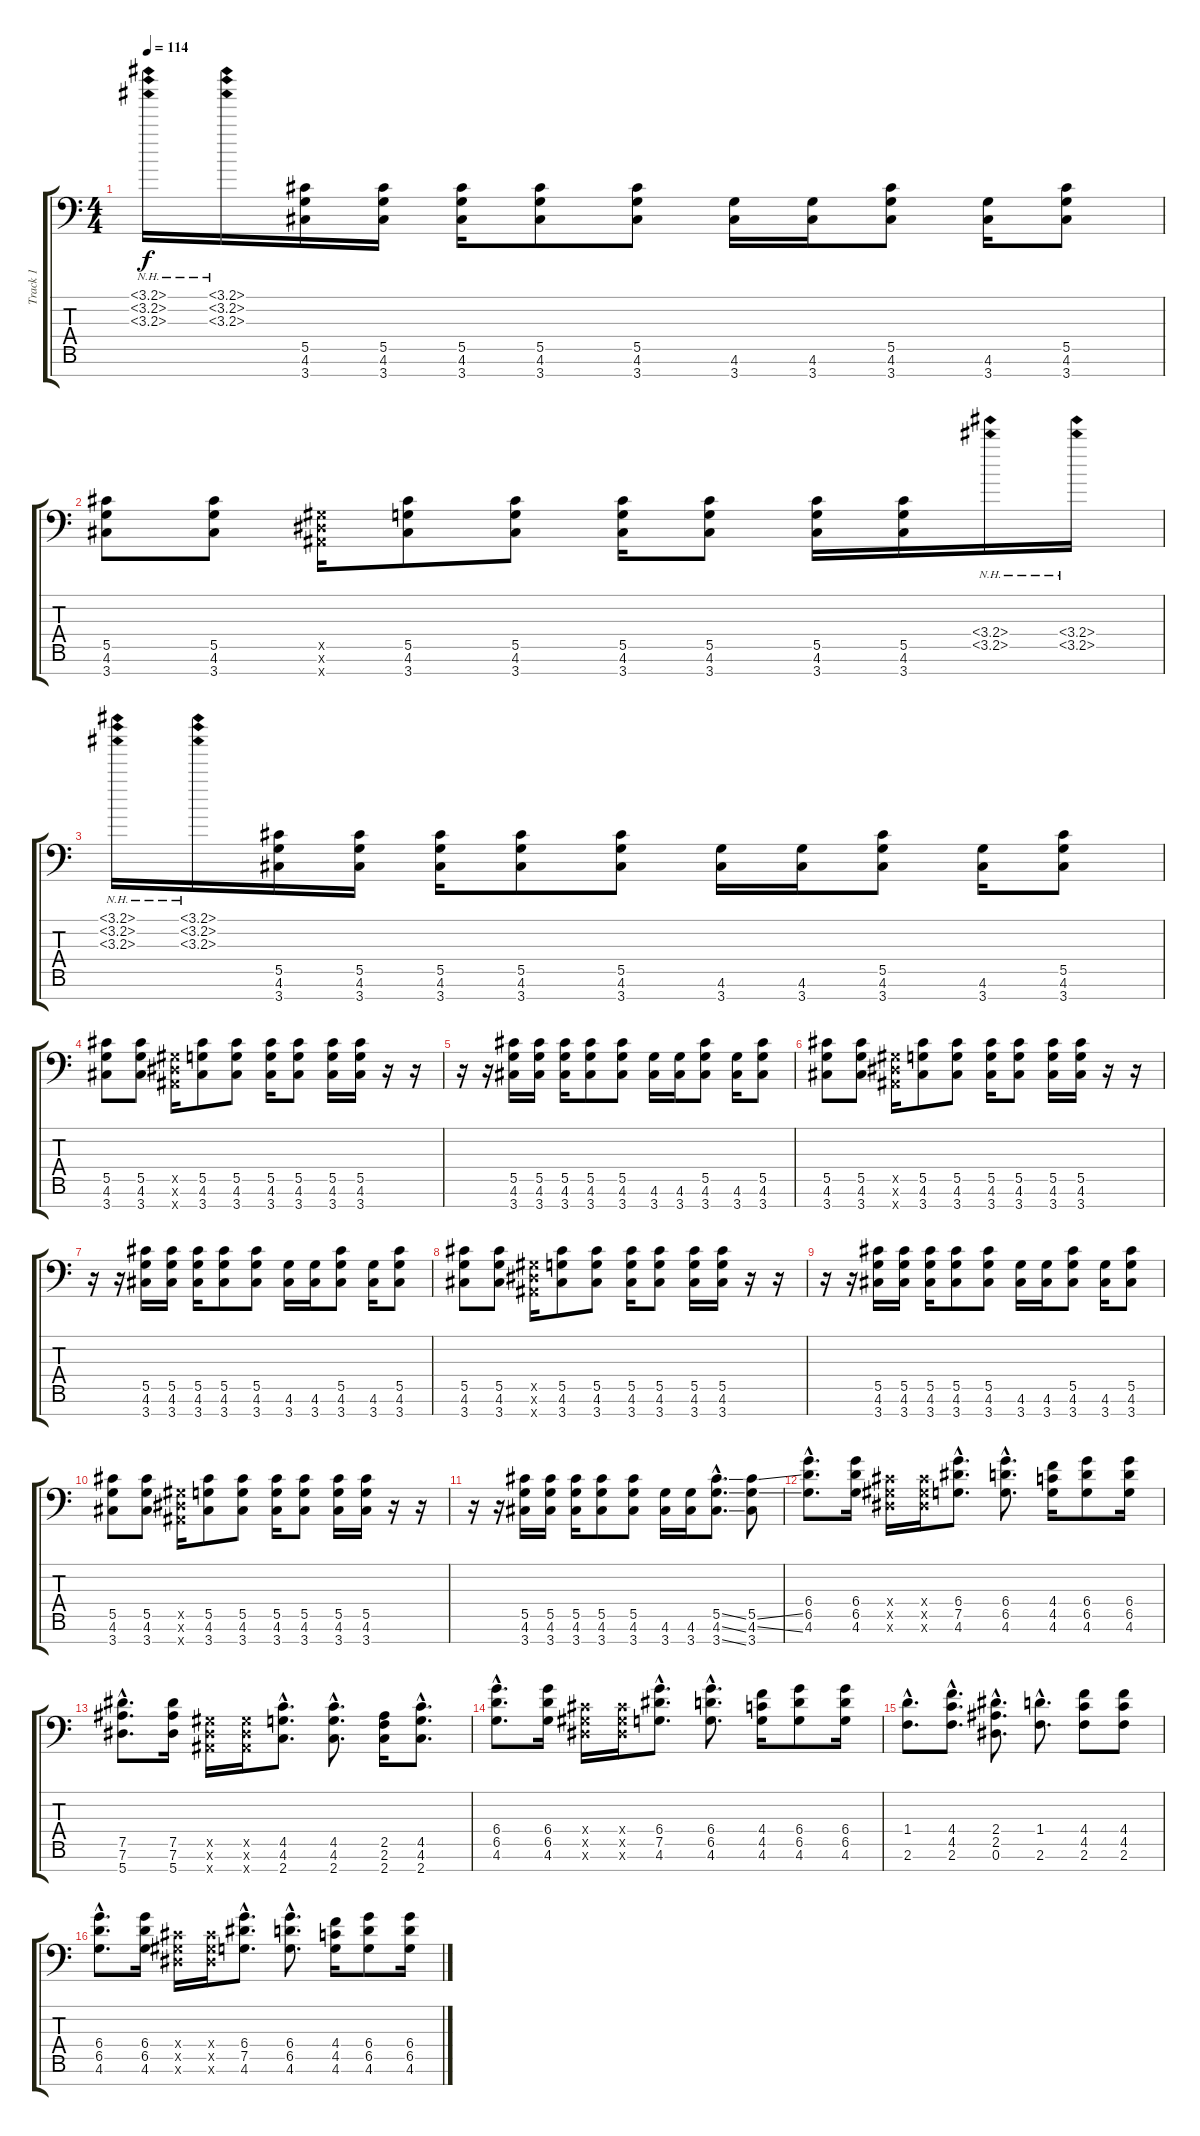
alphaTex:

\track ("Track 1" "Track 1") {instrument distortionguitar}
\staff {score tabs}
\tuning (Eb4 Bb3 Gb3 Db3 Ab2 Eb2 Bb1) {hide}
\ts (4 4)
\tempo 114
\clef f4
\ks c
(3.1{nh} 3.2{nh} 3.3{nh}).16{dy f} (3.1{nh} 3.2{nh} 3.3{nh}).16 (5.5 4.6 3.7).16 (5.5 4.6 3.7).16 (5.5 4.6 3.7).16 (5.5 4.6 3.7).8 (5.5 4.6 3.7).8 (4.6 3.7).16 (4.6 3.7).16 (5.5 4.6 3.7).8 (4.6 3.7).16 (5.5 4.6 3.7).8 |
(5.5 4.6 3.7).8 (5.5 4.6 3.7).8 (0.5{x} 0.6{x} 0.7{x}).16 (5.5 4.6 3.7).8 (5.5 4.6 3.7).8 (5.5 4.6 3.7).16 (5.5 4.6 3.7).8 (5.5 4.6 3.7).16 (5.5 4.6 3.7).16 (3.4{nh} 3.5{nh}).16 (3.4{nh} 3.5{nh}).16 |
(3.1{nh} 3.2{nh} 3.3{nh}).16 (3.1{nh} 3.2{nh} 3.3{nh}).16 (5.5 4.6 3.7).16 (5.5 4.6 3.7).16 (5.5 4.6 3.7).16 (5.5 4.6 3.7).8 (5.5 4.6 3.7).8 (4.6 3.7).16 (4.6 3.7).16 (5.5 4.6 3.7).8 (4.6 3.7).16 (5.5 4.6 3.7).8 |
(5.5 4.6 3.7).8 (5.5 4.6 3.7).8 (0.5{x} 0.6{x} 0.7{x}).16 (5.5 4.6 3.7).8 (5.5 4.6 3.7).8 (5.5 4.6 3.7).16 (5.5 4.6 3.7).8 (5.5 4.6 3.7).16 (5.5 4.6 3.7).16 r.16 r.16 |
r.16 r.16 (5.5 4.6 3.7).16 (5.5 4.6 3.7).16 (5.5 4.6 3.7).16 (5.5 4.6 3.7).8 (5.5 4.6 3.7).8 (4.6 3.7).16 (4.6 3.7).16 (5.5 4.6 3.7).8 (4.6 3.7).16 (5.5 4.6 3.7).8 |
(5.5 4.6 3.7).8 (5.5 4.6 3.7).8 (0.5{x} 0.6{x} 0.7{x}).16 (5.5 4.6 3.7).8 (5.5 4.6 3.7).8 (5.5 4.6 3.7).16 (5.5 4.6 3.7).8 (5.5 4.6 3.7).16 (5.5 4.6 3.7).16 r.16 r.16 |
r.16 r.16 (5.5 4.6 3.7).16 (5.5 4.6 3.7).16 (5.5 4.6 3.7).16 (5.5 4.6 3.7).8 (5.5 4.6 3.7).8 (4.6 3.7).16 (4.6 3.7).16 (5.5 4.6 3.7).8 (4.6 3.7).16 (5.5 4.6 3.7).8 |
(5.5 4.6 3.7).8 (5.5 4.6 3.7).8 (0.5{x} 0.6{x} 0.7{x}).16 (5.5 4.6 3.7).8 (5.5 4.6 3.7).8 (5.5 4.6 3.7).16 (5.5 4.6 3.7).8 (5.5 4.6 3.7).16 (5.5 4.6 3.7).16 r.16 r.16 |
r.16 r.16 (5.5 4.6 3.7).16 (5.5 4.6 3.7).16 (5.5 4.6 3.7).16 (5.5 4.6 3.7).8 (5.5 4.6 3.7).8 (4.6 3.7).16 (4.6 3.7).16 (5.5 4.6 3.7).8 (4.6 3.7).16 (5.5 4.6 3.7).8 |
(5.5 4.6 3.7).8 (5.5 4.6 3.7).8 (0.5{x} 0.6{x} 0.7{x}).16 (5.5 4.6 3.7).8 (5.5 4.6 3.7).8 (5.5 4.6 3.7).16 (5.5 4.6 3.7).8 (5.5 4.6 3.7).16 (5.5 4.6 3.7).16 r.16 r.16 |
r.16 r.16 (5.5 4.6 3.7).16 (5.5 4.6 3.7).16 (5.5 4.6 3.7).16 (5.5 4.6 3.7).8 (5.5 4.6 3.7).8 (4.6 3.7).16 (4.6 3.7).16 (5.5{ss hac} 4.6{ss hac} 3.7{ss hac}).8{d} (5.5{ss} 4.6{ss} 3.7).8 |
(6.4{hac} 6.5{hac} 4.6{hac}).8{d} (6.4 6.5 4.6).16 (0.4{x} 0.5{x} 0.6{x}).16 (0.4{x} 0.5{x} 0.6{x}).16 (6.4{hac} 7.5{hac} 4.6{hac}).8{d} (6.4{hac} 6.5{hac} 4.6{hac}).8{d} (4.4 4.5 4.6).16 (6.4 6.5 4.6).8 (6.4 6.5 4.6).16 |
(7.5{hac} 7.6{hac} 5.7{hac}).8{d} (7.5 7.6 5.7).16 (0.5{x} 0.6{x} 0.7{x}).16 (0.5{x} 0.6{x} 0.7{x}).16 (4.5{hac} 4.6{hac} 2.7{hac}).8{d} (4.5{hac} 4.6{hac} 2.7{hac}).8{d} (2.5 2.6 2.7).16 (4.5{hac} 4.6{hac} 2.7{hac}).8{d} |
(6.4{hac} 6.5{hac} 4.6{hac}).8{d} (6.4 6.5 4.6).16 (0.4{x} 0.5{x} 0.6{x}).16 (0.4{x} 0.5{x} 0.6{x}).16 (6.4{hac} 7.5{hac} 4.6{hac}).8{d} (6.4{hac} 6.5{hac} 4.6{hac}).8{d} (4.4 4.5 4.6).16 (6.4 6.5 4.6).8 (6.4 6.5 4.6).16 |
(1.4{hac} 2.6{hac}).8{d} (4.4{hac} 4.5{hac} 2.6{hac}).8{d} (2.4{hac} 2.5{hac} 0.6{hac}).8{d} (1.4{hac} 2.6{hac}).8{d} (4.4 4.5 2.6).8 (4.4 4.5 2.6).8 |
(6.4{hac} 6.5{hac} 4.6{hac}).8{d} (6.4 6.5 4.6).16 (0.4{x} 0.5{x} 0.6{x}).16 (0.4{x} 0.5{x} 0.6{x}).16 (6.4{hac} 7.5{hac} 4.6{hac}).8{d} (6.4{hac} 6.5{hac} 4.6{hac}).8{d} (4.4 4.5 4.6).16 (6.4 6.5 4.6).8 (6.4 6.5 4.6).16
